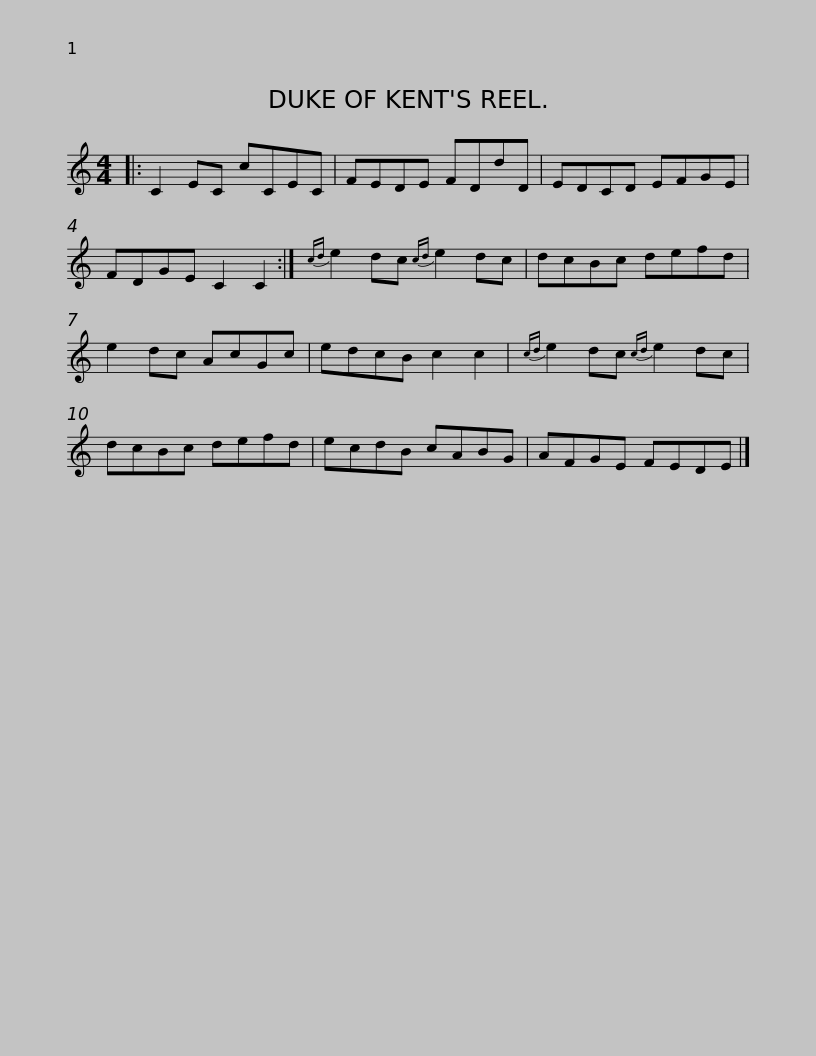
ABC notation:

X:1
L:1/8
M:4/4
I:linebreak $
K:C
V:1 treble
V:1
|: C2 EC cCEC | FEDE FDdD | EDCD EFGE | FDGE C2 C2 :|{cd} e2 dc{cd} e2 dc |$ %5
 dcBc defd | e2 dc AcGc | edcB c2 c2 |{cd} e2 dc{cd} e2 dc | dcBc defd | %10
 ecdB cABG |$ AFGE FEDE |] %12
